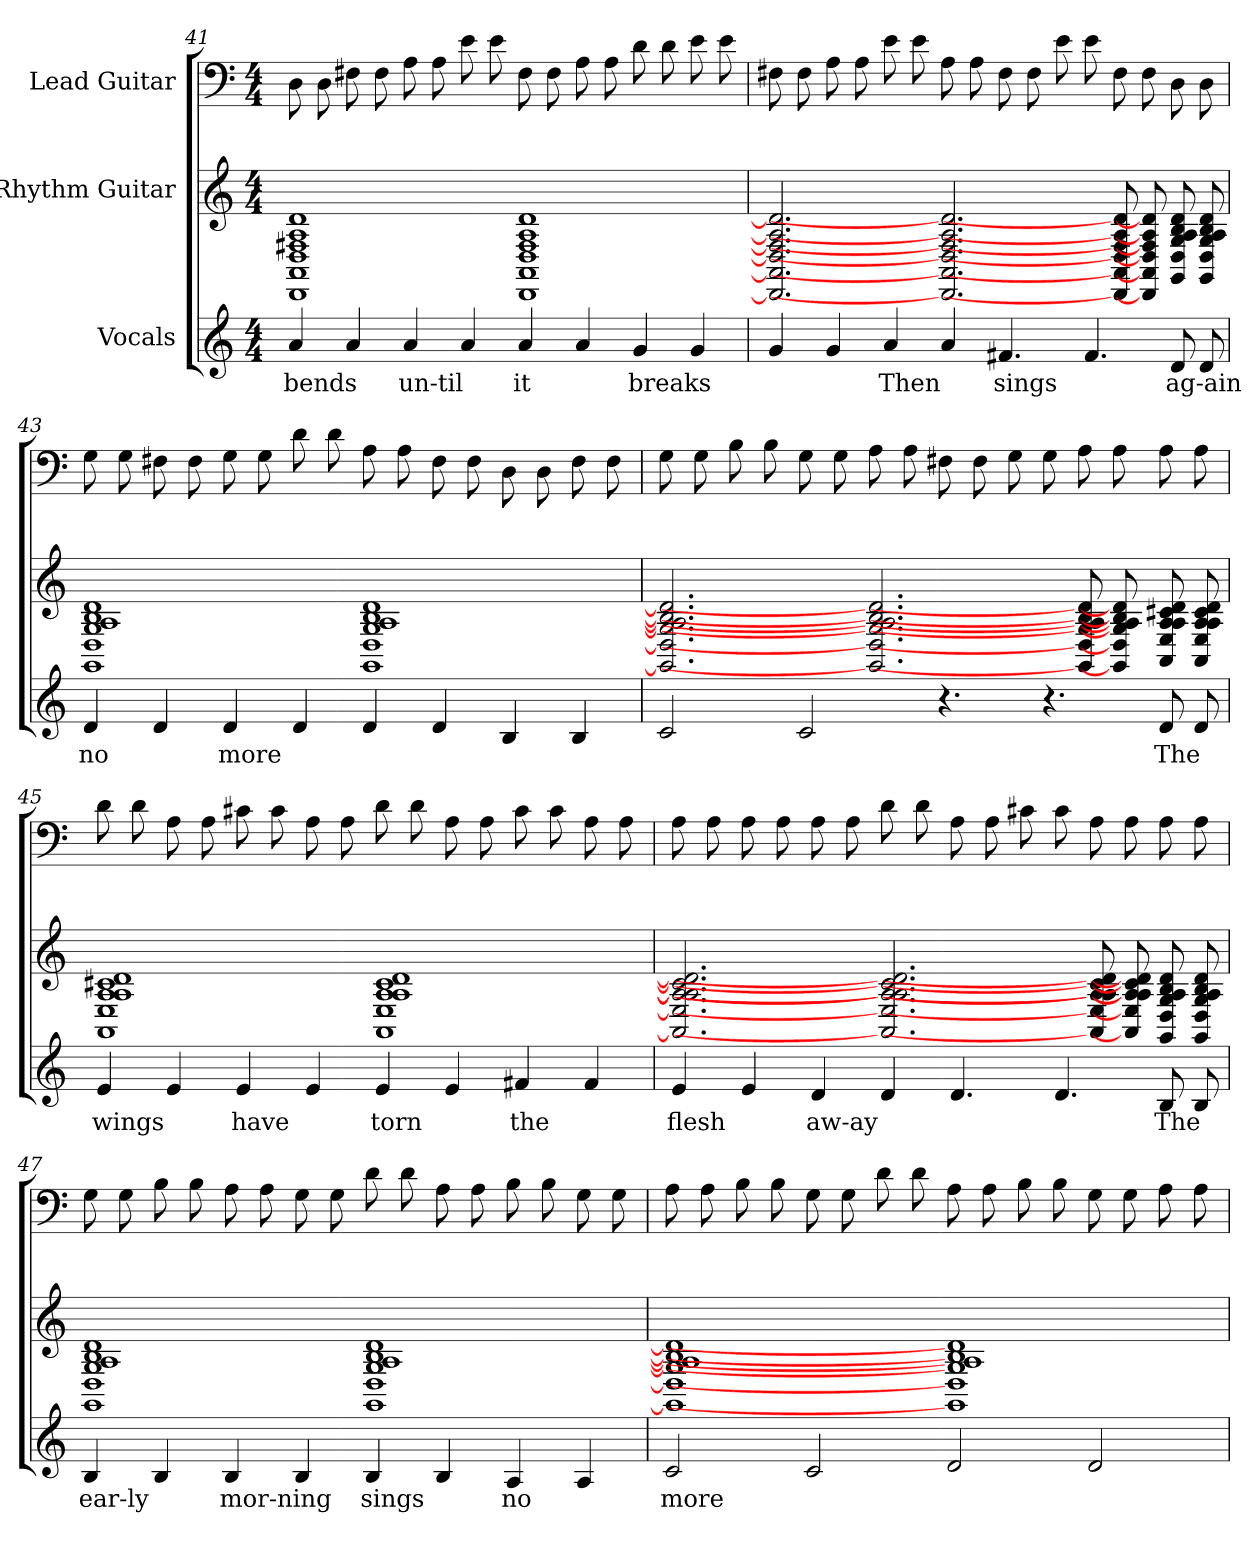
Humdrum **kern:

**kern	**text	**kern	**kern
*part3	*part3	*part2	*part1
*staff3	*staff3	*staff2	*staff1
*I"Vocals	*	*I"Rhythm Guitar	*I"Lead Guitar
*	*	*	*
*k[]	*	*k[]	*k[]
*M4/4	*	*M4/4	*M4/4
=41	=41	=41	=41
4a	bends	1d 1A 1F# 1D 1AA 1DD	8D
.	.	.	8D
4a	.	.	8F#
.	.	.	8F#
4a	un-til	.	8A
.	.	.	8A
4a	.	.	8e
.	.	.	8e
4a	it	1d 1A 1F# 1D 1AA 1DD	8F#
.	.	.	8F#
4a	.	.	8A
.	.	.	8A
4g	breaks	.	8d
.	.	.	8d
4g	.	.	8e
.	.	.	8e
=42	=42	=42	=42
4g	.	2.d] 2.A] 2.F#] 2.D] 2.AA] 2.DD]	8F#
.	.	.	8F#
4g	.	.	8A
.	.	.	8A
4a	Then	.	8e
.	.	.	8e
4a	.	2.d] 2.A] 2.F#] 2.D] 2.AA] 2.DD]	8A
.	.	.	8A
4.f#	sings	.	8F#
.	.	.	8F#
.	.	.	8e
4.f#	.	.	8e
.	.	8d] 8A] 8F#] 8D] 8AA] 8DD]	8F#
.	.	8d] 8A] 8F#] 8D] 8AA] 8DD]	8F#
8d	ag-ain	8d 8A 8B 8G 8D 8GG	8D
8d	.	8d 8A 8B 8G 8D 8GG	8D
=43	=43	=43	=43
4d	no	1d 1A 1B 1G 1D 1GG	8G
.	.	.	8G
4d	.	.	8F#
.	.	.	8F#
4d	more	.	8G
.	.	.	8G
4d	.	.	8d
.	.	.	8d
4d	.	1d 1A 1B 1G 1D 1GG	8A
.	.	.	8A
4d	.	.	8F#
.	.	.	8F#
4B	.	.	8D
.	.	.	8D
4B	.	.	8F#
.	.	.	8F#
=44	=44	=44	=44
2c	.	2.d] 2.A] 2.B] 2.G] 2.D] 2.GG]	8G
.	.	.	8G
.	.	.	8B
.	.	.	8B
2c	.	.	8G
.	.	.	8G
.	.	2.d] 2.A] 2.B] 2.G] 2.D] 2.GG]	8A
.	.	.	8A
4.r	.	.	8F#
.	.	.	8F#
.	.	.	8G
4.r	.	.	8G
.	.	8d] 8A] 8B] 8G] 8D] 8GG]	8A
.	.	8d] 8A] 8B] 8G] 8D] 8GG]	8A
8d	The	8d 8A 8c# 8A 8E 8AA	8A
8d	.	8d 8A 8c# 8A 8E 8AA	8A
=45	=45	=45	=45
4e	wings	1d 1A 1c# 1A 1E 1AA	8d
.	.	.	8d
4e	.	.	8A
.	.	.	8A
4e	have	.	8c#
.	.	.	8c#
4e	.	.	8A
.	.	.	8A
4e	torn	1d 1A 1c# 1A 1E 1AA	8d
.	.	.	8d
4e	.	.	8A
.	.	.	8A
4f#	the	.	8c#
.	.	.	8c#
4f#	.	.	8A
.	.	.	8A
=46	=46	=46	=46
4e	flesh	2.d] 2.A] 2.c#] 2.A] 2.E] 2.AA]	8A
.	.	.	8A
4e	.	.	8A
.	.	.	8A
4d	aw-ay	.	8A
.	.	.	8A
4d	.	2.d] 2.A] 2.c#] 2.A] 2.E] 2.AA]	8d
.	.	.	8d
4.d	.	.	8A
.	.	.	8A
.	.	.	8c#
4.d	.	.	8c#
.	.	8d] 8A] 8c#] 8A] 8E] 8AA]	8A
.	.	8d] 8A] 8c#] 8A] 8E] 8AA]	8A
8B	The	8d 8A 8B 8G 8D 8GG	8A
8B	.	8d 8A 8B 8G 8D 8GG	8A
=47	=47	=47	=47
4B	ear-ly	1d 1A 1B 1G 1D 1GG	8G
.	.	.	8G
4B	.	.	8B
.	.	.	8B
4B	mor-ning	.	8A
.	.	.	8A
4B	.	.	8G
.	.	.	8G
4B	sings	1d 1A 1B 1G 1D 1GG	8d
.	.	.	8d
4B	.	.	8A
.	.	.	8A
4A	no	.	8B
.	.	.	8B
4A	.	.	8G
.	.	.	8G
=48	=48	=48	=48
2c	more	1d] 1A] 1B] 1G] 1D] 1GG]	8A
.	.	.	8A
.	.	.	8B
.	.	.	8B
2c	.	.	8G
.	.	.	8G
.	.	.	8d
.	.	.	8d
2d	.	1d] 1A] 1B] 1G] 1D] 1GG]	8A
.	.	.	8A
.	.	.	8B
.	.	.	8B
2d	.	.	8G
.	.	.	8G
.	.	.	8A
.	.	.	8A
=	=	=	=
*-	*-	*-	*-
